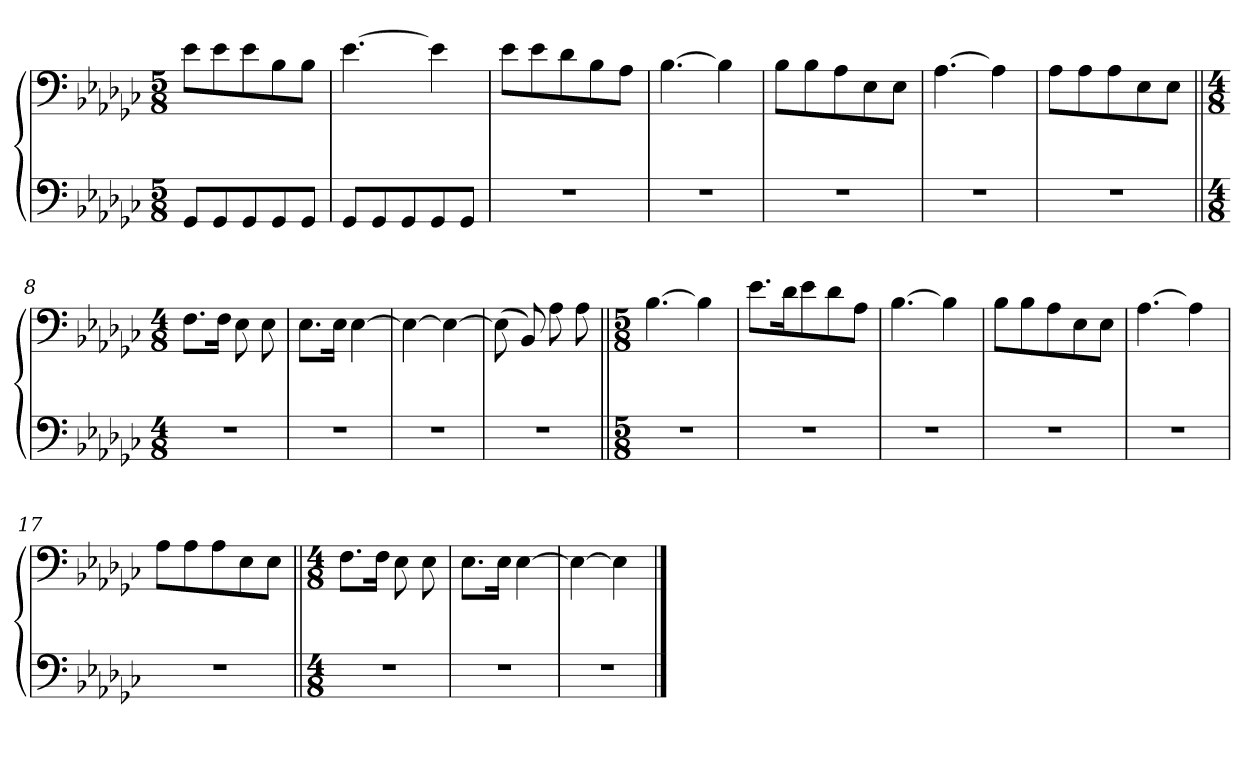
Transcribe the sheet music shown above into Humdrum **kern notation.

**kern	**kern
*part1	*part1
*staff2	*staff1
*clefF4	*clefF4
*k[b-e-a-d-g-c-]	*k[b-e-a-d-g-c-]
*M5/8	*M5/8
=1	=1
8GG-/L	8e-\L
8GG-/	8e-\
8GG-/	8e-\
8GG-/	8B-\
8GG-/J	8B-\J
=2	=2
8GG-/L	[4.e-\
8GG-/	.
8GG-/	.
8GG-/	4e-\]
8GG-/J	.
=3	=3
3...r	8e-\L
.	8e-\
.	8d-\
.	8B-\
.	8A-\J
=4	=4
3...r	[4.B-\
.	4B-\]
=5	=5
3...r	8B-\L
.	8B-\
.	8A-\
.	8E-\
.	8E-\J
=6	=6
3...r	[4.A-\
.	4A-\]
=7	=7
3...r	8A-\L
.	8A-\
.	8A-\
.	8E-\
.	8E-\J
=8||	=8||
*M4/8	*M4/8
2r	8.F\L
.	16F\Jk
.	8E-\
.	8E-\
=9	=9
2r	8.E-\L
.	16E-\Jk
.	[4E-\
=10	=10
2r	4E-\_
.	4E-\_
=11	=11
2r	(8E-\]
.	8BB-/)
.	8A-\
.	8A-\
=12||	=12||
*M5/8	*M5/8
3...r	[4.B-\
.	4B-\]
=13	=13
3...r	8.e-\L
.	16d-\K
.	8e-\
.	8d-\
.	8A-\J
=14	=14
3...r	[4.B-\
.	4B-\]
=15	=15
3...r	8B-\L
.	8B-\
.	8A-\
.	8E-\
.	8E-\J
=16	=16
3...r	[4.A-\
.	4A-\]
=17	=17
3...r	8A-\L
.	8A-\
.	8A-\
.	8E-\
.	8E-\J
=18||	=18||
*M4/8	*M4/8
2r	8.F\L
.	16F\Jk
.	8E-\
.	8E-\
=19	=19
2r	8.E-\L
.	16E-\Jk
.	[4E-\
=20	=20
2r	4E-\_
.	4E-\]
==	==
*-	*-
